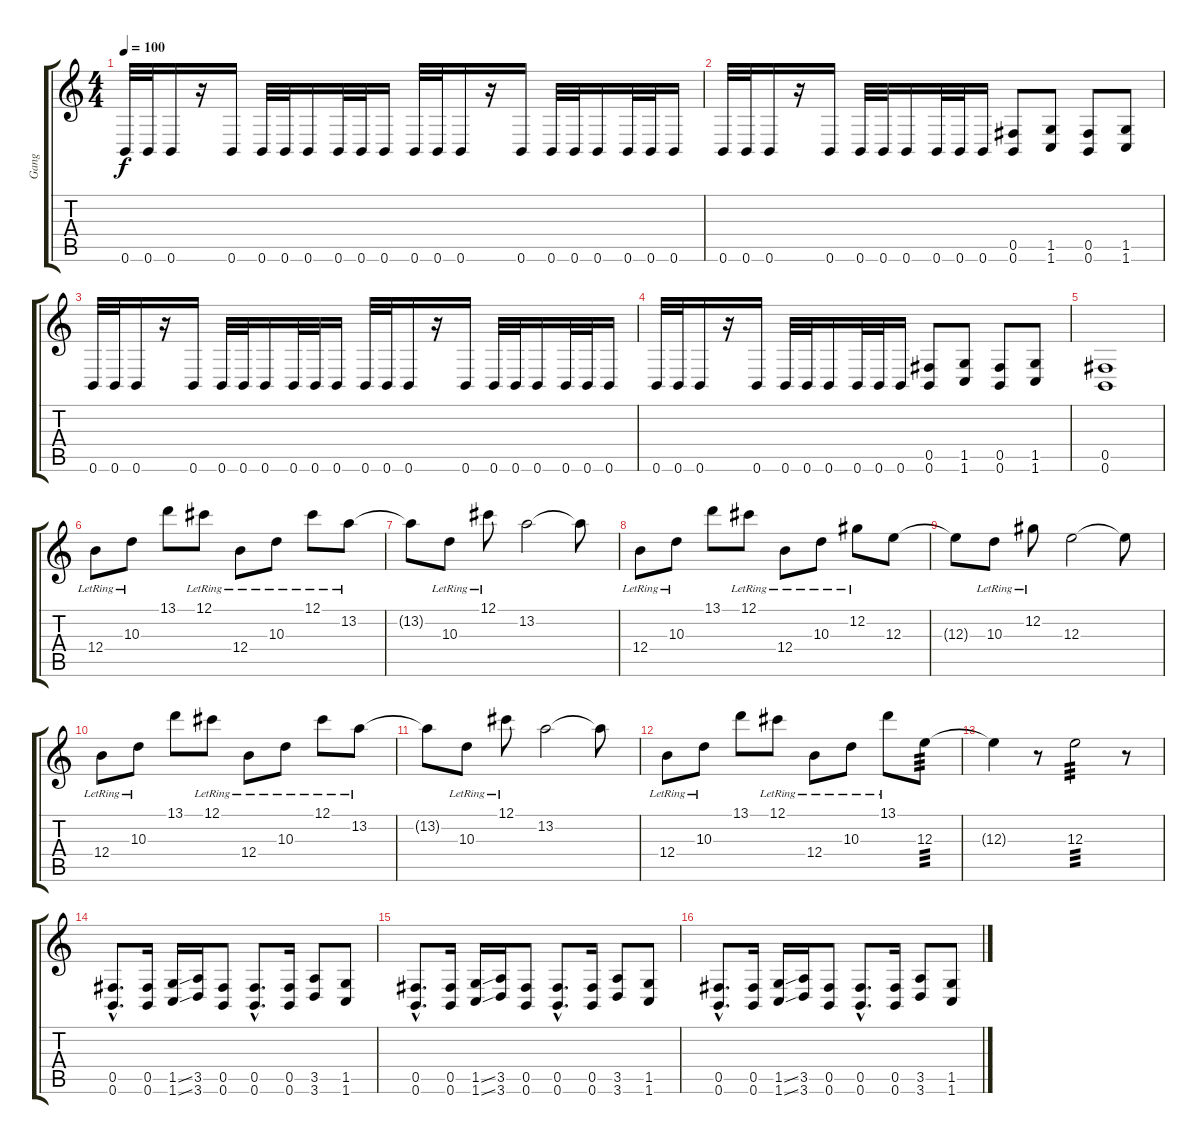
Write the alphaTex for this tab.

\track ("Gang" "Gang") {instrument distortionguitar}
\staff {score tabs}
\tuning (Db4 Ab3 E3 B2 Gb2 B1) {hide}
\ts (4 4)
\tempo 100
\clef g2
\ks c
0.6.32{dy f} 0.6.32 0.6.16 r.16 0.6.16 0.6.32 0.6.32 0.6.16 0.6.32 0.6.32 0.6.16 0.6.32 0.6.32 0.6.16 r.16 0.6.16 0.6.32 0.6.32 0.6.16 0.6.32 0.6.32 0.6.16 |
0.6.32 0.6.32 0.6.16 r.16 0.6.16 0.6.32 0.6.32 0.6.16 0.6.32 0.6.32 0.6.16 (0.5 0.6).8 (1.5 1.6).8 (0.5 0.6).8 (1.5 1.6).8 |
0.6.32 0.6.32 0.6.16 r.16 0.6.16 0.6.32 0.6.32 0.6.16 0.6.32 0.6.32 0.6.16 0.6.32 0.6.32 0.6.16 r.16 0.6.16 0.6.32 0.6.32 0.6.16 0.6.32 0.6.32 0.6.16 |
0.6.32 0.6.32 0.6.16 r.16 0.6.16 0.6.32 0.6.32 0.6.16 0.6.32 0.6.32 0.6.16 (0.5 0.6).8 (1.5 1.6).8 (0.5 0.6).8 (1.5 1.6).8 |
(0.5 0.6).1 |
12.4{lr}.8{instrument electricguitarjazz} 10.3{lr}.8 13.1.8 12.1{lr}.8 12.4{lr}.8 10.3{lr}.8 12.1{lr}.8 13.2{lr}.8 |
13.2{t}.8 10.3{lr}.8 12.1{lr}.8 13.2.2 13.2{t}.8 |
12.4{lr}.8 10.3{lr}.8 13.1.8 12.1{lr}.8 12.4{lr}.8 10.3{lr}.8 12.2{lr}.8 12.3.8 |
12.3{t}.8 10.3{lr}.8 12.2{lr}.8 12.3.2 12.3{t}.8 |
12.4{lr}.8 10.3{lr}.8 13.1.8 12.1{lr}.8 12.4{lr}.8 10.3{lr}.8 12.1{lr}.8 13.2{lr}.8 |
13.2{t}.8 10.3{lr}.8 12.1{lr}.8 13.2.2 13.2{t}.8 |
12.4{lr}.8 10.3{lr}.8 13.1.8 12.1{lr}.8 12.4{lr}.8 10.3{lr}.8 13.1{lr}.8 12.3.8{tp 3} |
12.3{t}.4 r.8 12.3.2{tp 3} r.8 |
(0.5{hac} 0.6{hac}).8{d instrument distortionguitar} (0.5 0.6).16 (1.5{ss} 1.6{ss}).16 (3.5 3.6).16 (0.5 0.6).8 (0.5{hac} 0.6{hac}).8{d} (0.5 0.6).16 (3.5 3.6).8 (1.5 1.6).8 |
(0.5{hac} 0.6{hac}).8{d} (0.5 0.6).16 (1.5{ss} 1.6{ss}).16 (3.5 3.6).16 (0.5 0.6).8 (0.5{hac} 0.6{hac}).8{d} (0.5 0.6).16 (3.5 3.6).8 (1.5 1.6).8 |
(0.5{hac} 0.6{hac}).8{d} (0.5 0.6).16 (1.5{ss} 1.6{ss}).16 (3.5 3.6).16 (0.5 0.6).8 (0.5{hac} 0.6{hac}).8{d} (0.5 0.6).16 (3.5 3.6).8 (1.5 1.6).8
